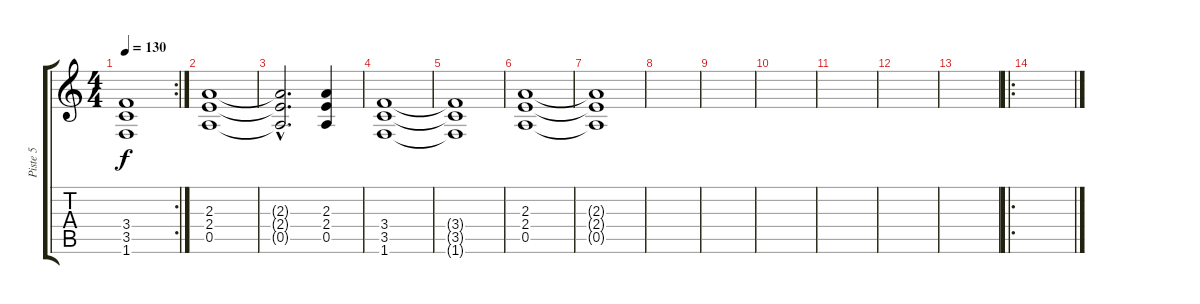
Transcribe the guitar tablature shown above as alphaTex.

\track ("Piste 5" "Piste 5") {instrument distortionguitar}
\staff {score tabs}
\tuning (E4 B3 G3 D3 A2 E2) {hide}
\rc 2
\ts (4 4)
\tempo 130
\clef g2
\ks c
(3.4{t} 3.5{t} 1.6{t}).1{dy f} |
(2.3 2.4 0.5).1 |
(2.3{hac t} 2.4{hac t} 0.5{hac t}).2{d} (2.3 2.4 0.5).4 |
(3.4 3.5 1.6).1 |
(3.4{t} 3.5{t} 1.6{t}).1 |
(2.3 2.4 0.5).1 |
(2.3{t} 2.4{t} 0.5{t}).1 |
|
|
|
|
|
|
\ro
